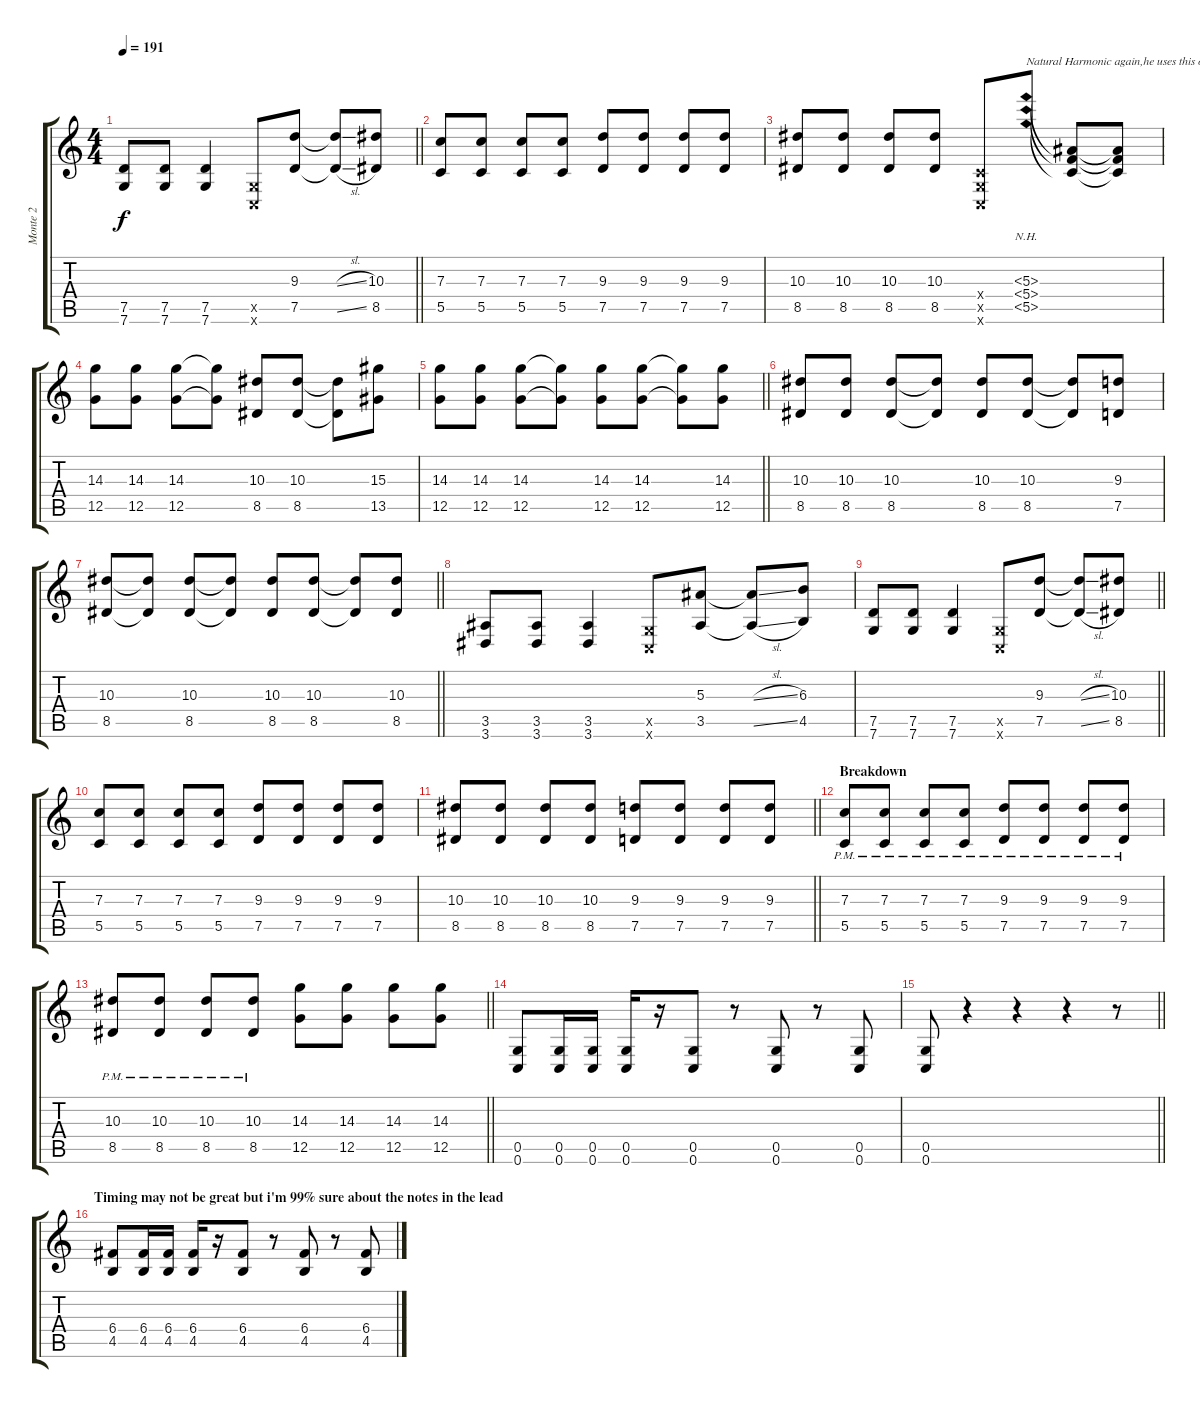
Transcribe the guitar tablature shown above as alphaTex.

\track ("Monte 2" "Monte 2") {instrument distortionguitar}
\staff {score tabs}
\tuning (D4 A3 F3 C3 G2 C2) {hide}
\ts (4 4)
\tempo 191
\clef g2
\barLineRight lightlight
\ks c
(7.5 7.6).8{dy f} (7.5 7.6).8 (7.5 7.6).4 (0.5{x} 0.6{x}).8 (9.3 7.5).8 (9.3{sl t} 7.5{sl t}).8 (10.3 8.5).8 |
(7.3 5.5).8 (7.3 5.5).8 (7.3 5.5).8 (7.3 5.5).8 (9.3 7.5).8 (9.3 7.5).8 (9.3 7.5).8 (9.3 7.5).8 |
(10.3 8.5).8 (10.3 8.5).8 (10.3 8.5).8 (10.3 8.5).8 (0.4{x} 0.5{x} 0.6{x}).8 (5.3{nh} 5.4{nh} 5.5{nh}).8{txt "Natural Harmonic again,he uses this one a lot live"} (5.3{t} 5.4{t} 5.5{t}).8 (5.3{t} 5.4{t} 5.5{t}).8 |
(14.3 12.5).8 (14.3 12.5).8 (14.3 12.5).8 (14.3{t} 12.5{t}).8 (10.3 8.5).8 (10.3 8.5).8 (10.3{t} 8.5{t}).8 (15.3 13.5).8 |
\barLineRight lightlight
(14.3 12.5).8 (14.3 12.5).8 (14.3 12.5).8 (14.3{t} 12.5{t}).8 (14.3 12.5).8 (14.3 12.5).8 (14.3{t} 12.5{t}).8 (14.3 12.5).8 |
(10.3 8.5).8 (10.3 8.5).8 (10.3 8.5).8 (10.3{t} 8.5{t}).8 (10.3 8.5).8 (10.3 8.5).8 (10.3{t} 8.5{t}).8 (9.3 7.5).8 |
\barLineRight lightlight
(10.3 8.5).8 (10.3{t} 8.5{t}).8 (10.3 8.5).8 (10.3{t} 8.5{t}).8 (10.3 8.5).8 (10.3 8.5).8 (10.3{t} 8.5{t}).8 (10.3 8.5).8 |
(3.5 3.6).8 (3.5 3.6).8 (3.5 3.6).4 (0.5{x} 0.6{x}).8 (5.3 3.5).8 (5.3{sl t} 3.5{sl t}).8 (6.3 4.5).8 |
\barLineRight lightlight
(7.5 7.6).8 (7.5 7.6).8 (7.5 7.6).4 (0.5{x} 0.6{x}).8 (9.3 7.5).8 (9.3{sl t} 7.5{sl t}).8 (10.3 8.5).8 |
(7.3 5.5).8 (7.3 5.5).8 (7.3 5.5).8 (7.3 5.5).8 (9.3 7.5).8 (9.3 7.5).8 (9.3 7.5).8 (9.3 7.5).8 |
\barLineRight lightlight
(10.3 8.5).8 (10.3 8.5).8 (10.3 8.5).8 (10.3 8.5).8 (9.3 7.5).8 (9.3 7.5).8 (9.3 7.5).8 (9.3 7.5).8 |
\section ("" "Breakdown")
(7.3{pm} 5.5{pm}).8 (7.3{pm} 5.5{pm}).8 (7.3{pm} 5.5{pm}).8 (7.3{pm} 5.5{pm}).8 (9.3{pm} 7.5{pm}).8 (9.3{pm} 7.5{pm}).8 (9.3{pm} 7.5{pm}).8 (9.3{pm} 7.5{pm}).8 |
\barLineRight lightlight
(10.3{pm} 8.5{pm}).8 (10.3{pm} 8.5{pm}).8 (10.3{pm} 8.5{pm}).8 (10.3{pm} 8.5{pm}).8 (14.3 12.5).8 (14.3 12.5).8 (14.3 12.5).8 (14.3 12.5).8 |
(0.5 0.6).8 (0.5 0.6).16 (0.5 0.6).16 (0.5 0.6).16 r.16 (0.5 0.6).8 r.8 (0.5 0.6).8 r.8 (0.5 0.6).8 |
\barLineRight lightlight
(0.5 0.6).8 r.4 r.4 r.4 r.8 |
\section ("" "Timing may not be great but i'm 99% sure about the notes in the lead")
(6.4 4.5).8 (6.4 4.5).16 (6.4 4.5).16 (6.4 4.5).16 r.16 (6.4 4.5).8 r.8 (6.4 4.5).8 r.8 (6.4 4.5).8
